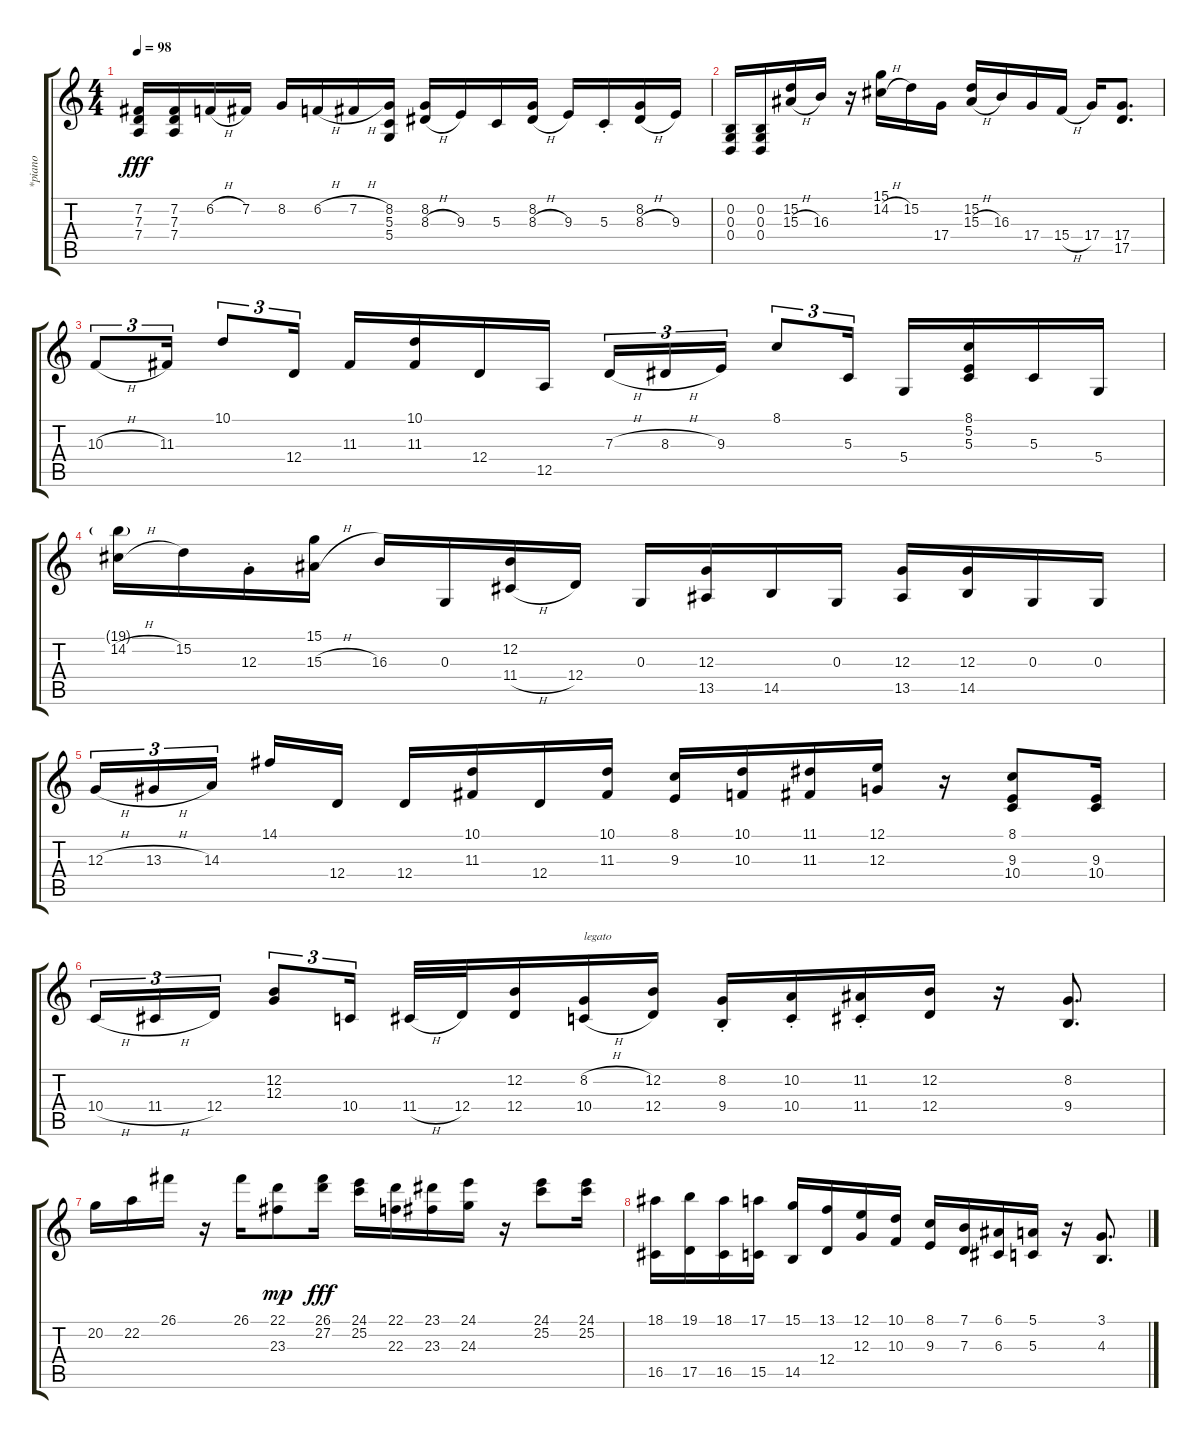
\track ("*piano" "*piano") {instrument acousticgrandpiano}
\staff {score tabs}
\tuning (E4 B3 G3 D3 A2 E2) {hide}
\ts (4 4)
\tempo 98
\clef g2
\ks c
(7.2 7.3 7.4).16{dy fff} (7.2 7.3 7.4).16 6.2{h}.16 7.2.16 8.2.16 6.2{h}.16 7.2{h}.16 (8.2 5.3 5.4).16 (8.2 8.3{h}).16 9.3.16 5.3.16 (8.2 8.3{h}).16 9.3.16 5.3{st}.16 (8.2 8.3{h}).16 9.3.16 |
(0.2 0.3 0.4).16 (0.2 0.3 0.4).16 (15.2 15.3{h}).16 16.3.16 r.16 (15.1 14.2{h}).16 15.2.16 17.4.16 (15.2 15.3{h}).16 16.3.16 17.4.16 15.4{h}.16 17.4.16 (17.4 17.5).8{d} |
10.3{h}.8{tu (3 2) volume 13 balance 8} 11.3.16{tu (3 2)} 10.1.8{tu (3 2)} 12.4.16{tu (3 2)} 11.3.16 (10.1 11.3).16 12.4.16 12.5.16 7.3{h}.16{tu (3 2)} 8.3{h}.16{tu (3 2)} 9.3.16{tu (3 2)} 8.1.8{tu (3 2)} 5.3.16{tu (3 2)} 5.4.16 (8.1 5.2 5.3).16 5.3.16 5.4.16 |
(19.1{g} 14.2{h}).16 15.2.16 12.3{st}.16 (15.1 15.3{h}).16 16.3.16 0.3.16 (12.2 11.4{h}).16 12.4.16 0.3.16 (12.3 13.5).16 14.5.16 0.3.16 (12.3 13.5).16 (12.3 14.5).16 0.3.16 0.3.16 |
12.3{h}.16{tu (3 2)} 13.3{h}.16{tu (3 2)} 14.3.16{tu (3 2) beam splitsecondary} 14.1.16 12.4.16 12.4.16 (10.1 11.3).16 12.4.16 (10.1 11.3).16 (8.1 9.3).16 (10.1 10.3).16 (11.1 11.3).16 (12.1 12.3).16 r.16 (8.1 9.3 10.4).8 (9.3 10.4).16 |
10.4{h}.16{tu (3 2)} 11.4{h}.16{tu (3 2)} 12.4.16{tu (3 2)} (12.2 12.3).8{tu (3 2)} 10.4.16{tu (3 2)} 11.4{h}.32 12.4.32 (12.2 12.4).16 (8.2{h} 10.4{h}).16{txt "legato"} (12.2 12.4).16 (8.2{st} 9.4{st}).16 (10.2{st} 10.4{st}).16 (11.2{st} 11.4{st}).16 (12.2 12.4).16 r.16 (8.2 9.4).8{d} |
20.2.16 22.2.16 26.1.16 r.16 26.1.16 (22.1 23.3).8{dy mp} (26.1 27.2).16{dy fff} (24.1 25.2).16 (22.1 22.3).16 (23.1 23.3).16 (24.1 24.3).16 r.16 (24.1 25.2).8 (24.1 25.2).16 |
(18.1 16.5).16 (19.1 17.5).16 (18.1 16.5).16 (17.1 15.5).16 (15.1 14.5).16 (13.1 12.4).16 (12.1 12.3).16 (10.1 10.3).16 (8.1 9.3).16 (7.1 7.3).16 (6.1 6.3).16 (5.1 5.3).16 r.16 (3.1 4.3).8{d}
